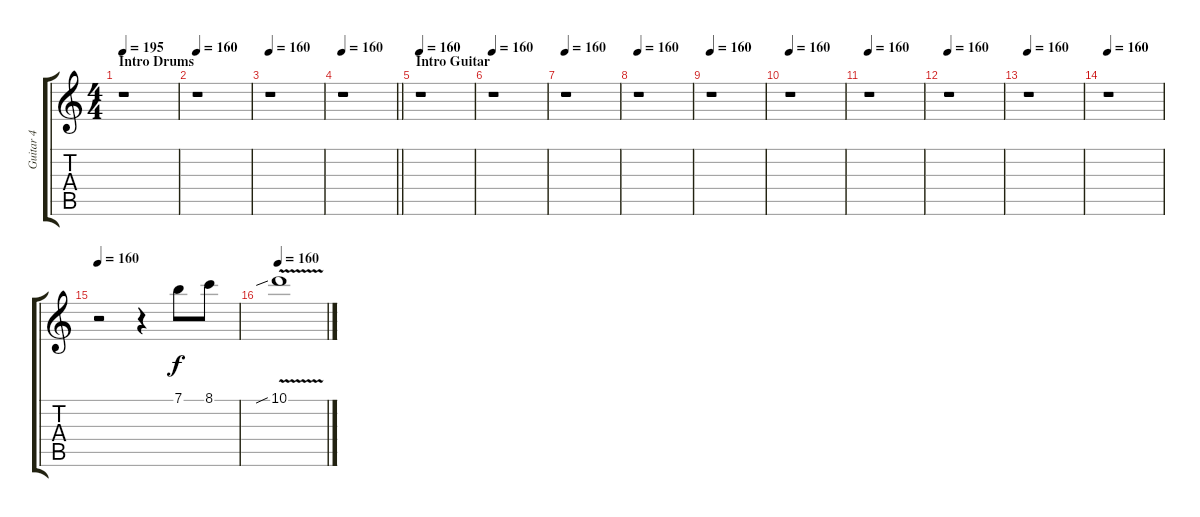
\track ("Guitar 4" "Guitar 4") {instrument distortionguitar}
\staff {score tabs}
\tuning (E4 B3 G3 D3 A2 E2) {hide}
\ts (4 4)
\section ("" "Intro Drums")
\tempo 195
\tempo 160
\tempo 195
\clef g2
\ks c
r.1{dy f instrument distortionguitar} |
\tempo 160
r.1 |
\tempo 160
r.1 |
\tempo 160
\barLineRight lightlight
r.1 |
\section ("" "Intro Guitar")
\tempo 160
r.1 |
\tempo 160
r.1 |
\tempo 160
r.1 |
\tempo 160
r.1 |
\tempo 160
r.1 |
\tempo 160
r.1 |
\tempo 160
r.1 |
\tempo 160
r.1 |
\tempo 160
r.1 |
\tempo 160
r.1 |
\tempo 160
r.2 r.4 7.1.8 8.1.8 |
\tempo 160
10.1{v sib}.1
